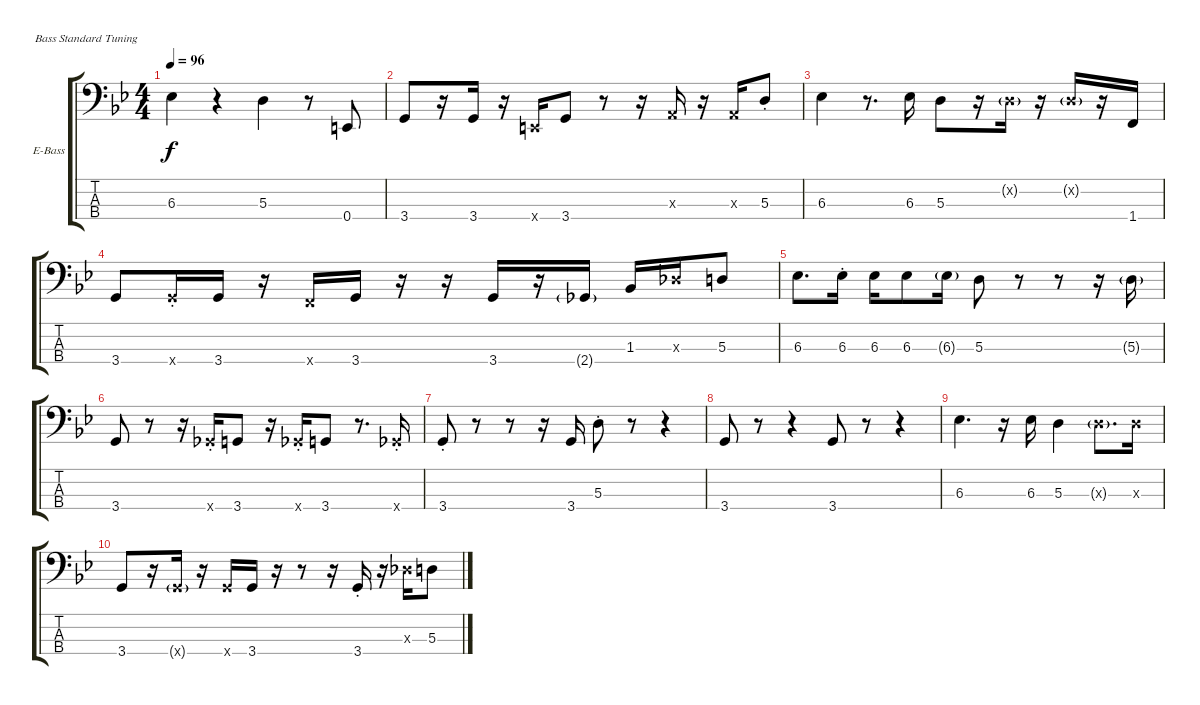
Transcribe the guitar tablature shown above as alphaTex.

\bracketExtendMode groupsimilarinstruments
\firstSystemTrackNameOrientation horizontal
\otherSystemsTrackNameOrientation horizontal
\track ("Bass" "E-Bass") {instrument electricbassfinger}
\staff {score tabs}
\tuning (G2 D2 A1 E1)
\ts (4 4)
\tempo 96
\clef f4
\ks gminor
6.3.4{dy f} r.4 5.3.4 r.8 0.4.8 |
3.4.8 r.16 3.4.16 r.16 0.4{x}.16 3.4.8 r.8 r.16 0.3{x}.16 r.16 0.3{x}.16 5.3{st}.8 |
6.3.4 r.8{d} 6.3.16 5.3.8 r.16 0.2{g x}.16 r.16 0.2{g x}.16 r.16 1.4.16 |
3.4.8 3.4{st x}.16 3.4.16 r.16 1.4{x}.16 3.4.16 r.16 r.16 3.4.16 r.16 2.4{g}.16 1.3.16 4.3{x}.16 5.3.8 |
6.3.8{d} 6.3{st}.16 6.3.16 6.3.8 6.3{g}.16 5.3.8 r.8 r.8 r.16 5.3{g}.16 |
3.4.8 r.8 r.16 2.4{st x}.16 3.4.8 r.16 2.4{st x}.16 3.4.8 r.8{d} 2.4{st x}.16 |
3.4{st}.8 r.8 r.8 r.16 3.4.16 5.3{st}.8 r.8 r.4 |
3.4.8 r.8 r.4 3.4.8 r.8 r.4 |
6.3.4{d} r.16 6.3.16 5.3.4 5.3{g x}.8{d} 5.3{x}.16 |
3.4.8 r.16 3.4{g x}.16 r.16 3.4{x}.16 3.4.16 r.16 r.8 r.16 3.4{st}.16 r.16 4.3{x}.16 5.3.8
